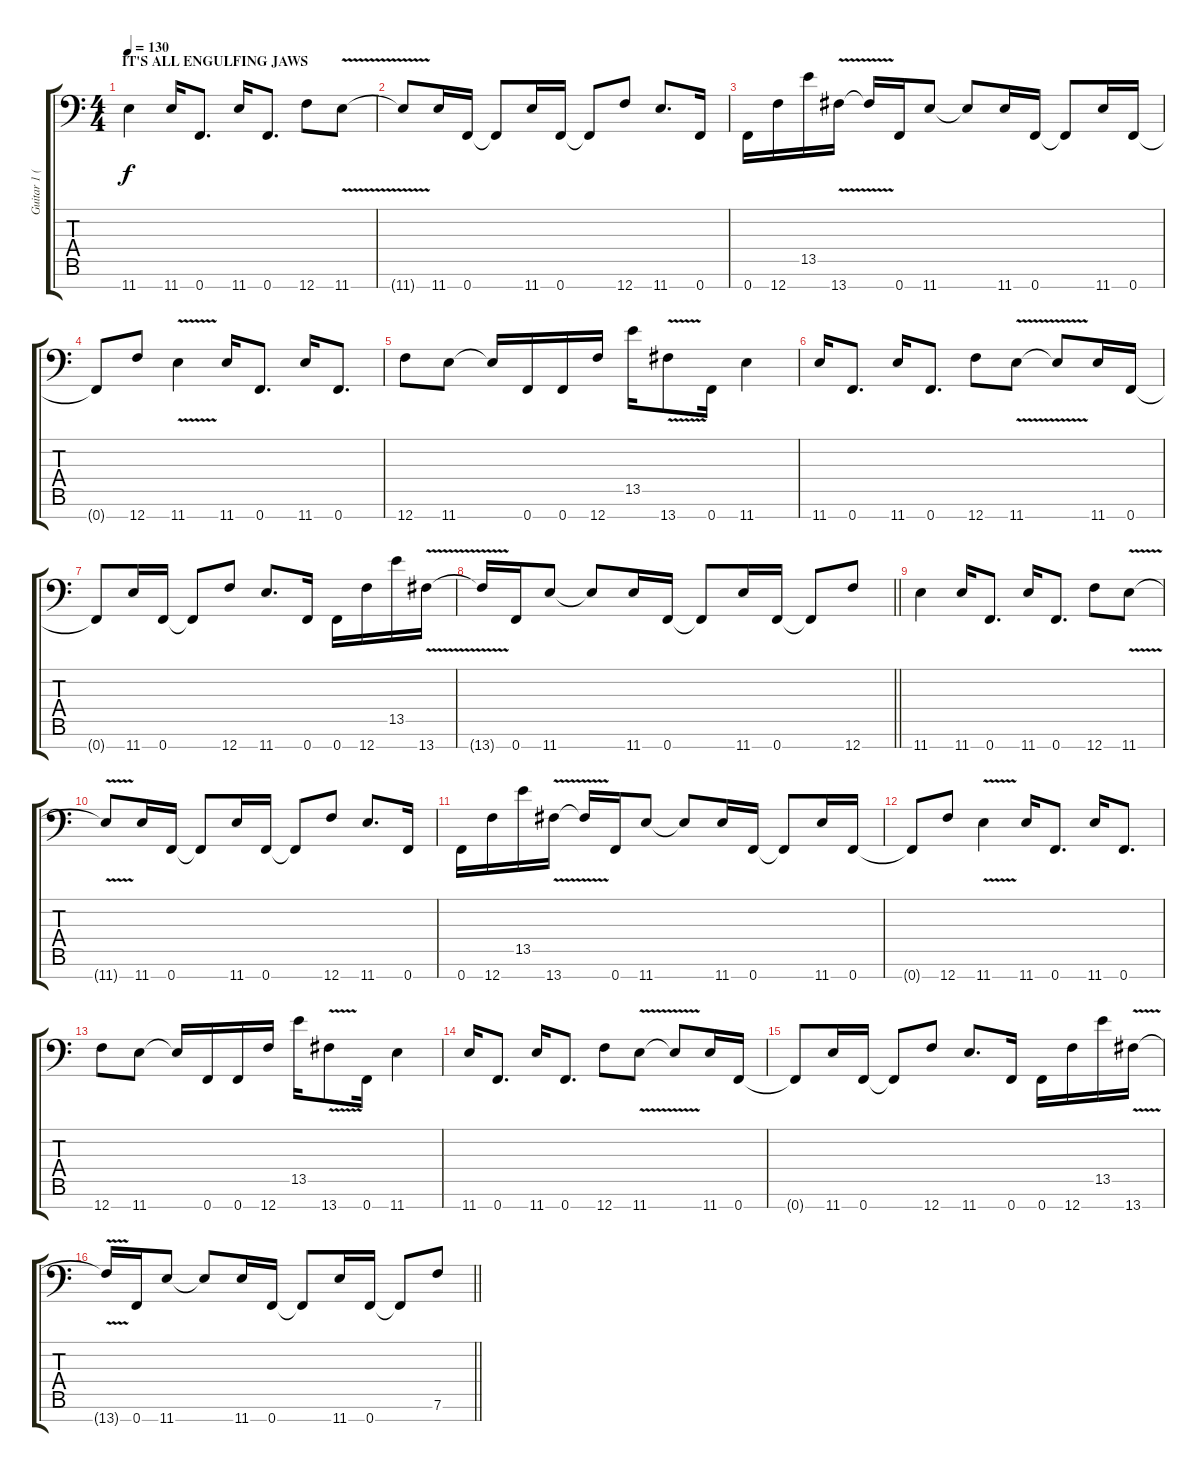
\track ("Guitar 1 (Marten Hagstrom)" "Guitar 1 (") {instrument distortionguitar}
\staff {score tabs}
\tuning (Bb3 F3 Db3 Ab2 Eb2 Bb1 F1) {hide}
\ts (4 4)
\section ("" "IT'S ALL ENGULFING JAWS")
\tempo 130
\clef f4
\ks c
11.7.4{dy f} 11.7.16 0.7.8{d} 11.7.16 0.7.8{d} 12.7.8 11.7{v}.8 |
11.7{t}.8 11.7.16 0.7.16 0.7{t}.8 11.7.16 0.7.16 0.7{t}.8 12.7.8 11.7.8{d} 0.7.16 |
0.7.16 12.7.16 13.5.16 13.7{v}.16 13.7{t}.16 0.7.16 11.7.8 11.7{t}.8 11.7.16 0.7.16 0.7{t}.8 11.7.16 0.7.16 |
0.7{t}.8 12.7.8 11.7{v}.4 11.7.16 0.7.8{d} 11.7.16 0.7.8{d} |
12.7.8 11.7.8 11.7{t}.16 0.7.16 0.7.16 12.7.16 13.5.16 13.7{v}.8 0.7.16 11.7.4 |
11.7.16 0.7.8{d} 11.7.16 0.7.8{d} 12.7.8 11.7{v}.8 11.7{t}.8 11.7.16 0.7.16 |
0.7{t}.8 11.7.16 0.7.16 0.7{t}.8 12.7.8 11.7.8{d} 0.7.16 0.7.16 12.7.16 13.5.16 13.7{v}.16 |
\barLineRight lightlight
13.7{t}.16 0.7.16 11.7.8 11.7{t}.8 11.7.16 0.7.16 0.7{t}.8 11.7.16 0.7.16 0.7{t}.8 12.7.8 |
11.7.4 11.7.16 0.7.8{d} 11.7.16 0.7.8{d} 12.7.8 11.7{v}.8 |
11.7{t}.8 11.7.16 0.7.16 0.7{t}.8 11.7.16 0.7.16 0.7{t}.8 12.7.8 11.7.8{d} 0.7.16 |
0.7.16 12.7.16 13.5.16 13.7{v}.16 13.7{t}.16 0.7.16 11.7.8 11.7{t}.8 11.7.16 0.7.16 0.7{t}.8 11.7.16 0.7.16 |
0.7{t}.8 12.7.8 11.7{v}.4 11.7.16 0.7.8{d} 11.7.16 0.7.8{d} |
12.7.8 11.7.8 11.7{t}.16 0.7.16 0.7.16 12.7.16 13.5.16 13.7{v}.8 0.7.16 11.7.4 |
11.7.16 0.7.8{d} 11.7.16 0.7.8{d} 12.7.8 11.7{v}.8 11.7{t}.8 11.7.16 0.7.16 |
0.7{t}.8 11.7.16 0.7.16 0.7{t}.8 12.7.8 11.7.8{d} 0.7.16 0.7.16 12.7.16 13.5.16 13.7{v}.16 |
\barLineRight lightlight
13.7{t}.16 0.7.16 11.7.8 11.7{t}.8 11.7.16 0.7.16 0.7{t}.8 11.7.16 0.7.16 0.7{t}.8 7.6.8
